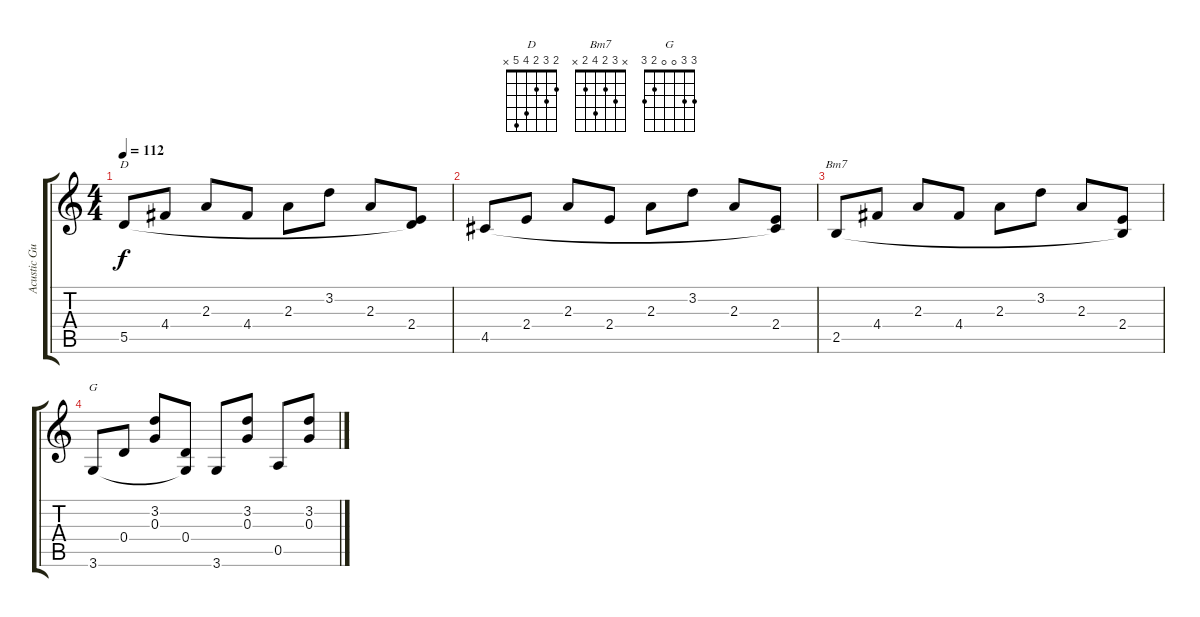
\track ("Acustic Guitar" "Acustic Gu") {instrument acousticguitarsteel}
\staff {score tabs}
\tuning (E4 B3 G3 D3 A2 E2) {hide}
\chord ("D" 2 3 2 4 5 x)
\chord ("Bm7" x 3 2 4 2 x)
\chord ("G" 3 3 0 0 2 3)
\ts (4 4)
\tempo 112
\clef g2
\ks c
5.5.8{ch "D" dy f} 4.4.8 2.3.8 4.4.8 2.3.8 3.2.8 2.3.8 (2.4 5.5{t}).8 |
4.5.8 2.4.8 2.3.8 2.4.8 2.3.8 3.2.8 2.3.8 (2.4 4.5{t}).8 |
2.5.8{ch "Bm7"} 4.4.8 2.3.8 4.4.8 2.3.8 3.2.8 2.3.8 (2.4 2.5{t}).8 |
3.6.8{ch "G"} 0.4.8 (3.2 0.3).8 (0.4 3.6{t}).8 3.6.8 (3.2 0.3).8 0.5.8 (3.2 0.3).8
